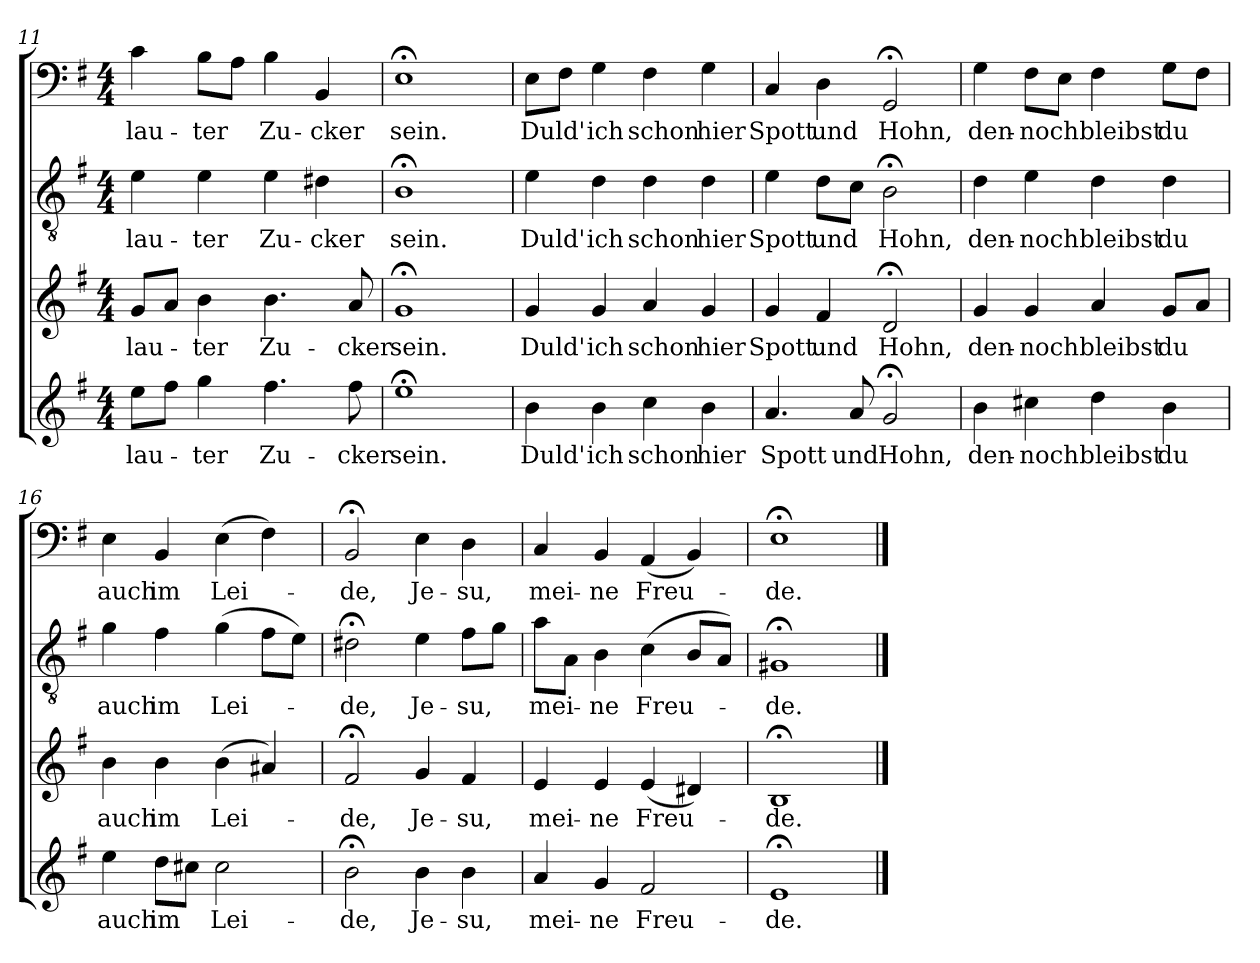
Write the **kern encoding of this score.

**kern	**text	**kern	**text	**kern	**text	**kern	**text
*part4	*part4	*part3	*part3	*part2	*part2	*part1	*part1
*staff4	*staff4	*staff3	*staff3	*staff2	*staff2	*staff1	*staff1
*clefG2	*	*clefG2	*	*clefGv2	*	*clefF4	*
*k[f#]	*	*k[f#]	*	*k[f#]	*	*k[f#]	*
*e:	*	*e:	*	*e:	*	*e:	*
*M4/4	*	*M4/4	*	*M4/4	*	*M4/4	*
=11	=11	=11	=11	=11	=11	=11	=11
8ee\L	lau-	8g/L	lau-	4e\	lau-	4c\	lau-
8ff#\J	.	8a/J	.	.	.	.	.
4gg\	-ter	4b\	-ter	4e\	-ter	8B\L	-ter
.	.	.	.	.	.	8A\J	.
4.ff#\	Zu-	4.b\	Zu-	4e\	Zu-	4B\	Zu-
.	.	.	.	4d#X\	-cker	4BB/	-cker
8ff#\	-cker	8a/	-cker	.	.	.	.
=12	=12	=12	=12	=12	=12	=12	=12
1ee;<\	sein.	1g;</	sein.	1B;<\	sein.	1E;<\	sein.
=13	=13	=13	=13	=13	=13	=13	=13
4b\	Duld'	4g/	Duld'	4e\	Duld'	8E\L	Duld'
.	.	.	.	.	.	8F#\J	.
4b\	ich	4g/	ich	4d\	ich	4G\	ich
4cc\	schon	4a/	schon	4d\	schon	4F#\	schon
4b\	hier	4g/	hier	4d\	hier	4G\	hier
=14	=14	=14	=14	=14	=14	=14	=14
4.a/	Spott	4g/	Spott	4e\	Spott	4C/	Spott
.	.	4f#/	und	8d\L	und	4D\	und
8a/	und	.	.	8c\J	.	.	.
2g;</	Hohn,	2d;</	Hohn,	2B;<\	Hohn,	2GG;</	Hohn,
=15	=15	=15	=15	=15	=15	=15	=15
4b\	den-	4g/	den-	4d\	den-	4G\	den-
4cc#X\	-noch	4g/	-noch	4e\	-noch	8F#\L	-noch
.	.	.	.	.	.	8E\J	.
4dd\	bleibst	4a/	bleibst	4d\	bleibst	4F#\	bleibst
4b\	du	8g/L	du	4d\	du	8G\L	du
.	.	8a/J	.	.	.	8F#\J	.
=16	=16	=16	=16	=16	=16	=16	=16
4ee\	auch	4b\	auch	4g\	auch	4E\	auch
8dd\L	im	4b\	im	4f#\	im	4BB/	im
8cc#X\J	.	.	.	.	.	.	.
2cc#\	Lei-	(4b\	Lei-	(4g\	Lei-	(4E\	Lei-
.	.	4a#X/)	.	8f#\L	.	4F#\)	.
.	.	.	.	8e\J)	.	.	.
=17	=17	=17	=17	=17	=17	=17	=17
2b;<\	-de,	2f#;</	-de,	2d#X;<\	-de,	2BB;</	-de,
4b\	Je-	4g/	Je-	4e\	Je-	4E\	Je-
4b\	-su,	4f#/	-su,	8f#\L	-su,	4D\	-su,
.	.	.	.	8g\J	.	.	.
=18	=18	=18	=18	=18	=18	=18	=18
4a/	mei-	4e/	mei-	8a\L	mei-	4C/	mei-
.	.	.	.	8A\J	.	.	.
4g/	-ne	4e/	-ne	4B\	-ne	4BB/	-ne
2f#/	Freu-	(4e/	Freu-	(4c\	Freu-	(4AA/	Freu-
.	.	4d#X/)	.	8B/L	.	4BB/)	.
.	.	.	.	8A/J)	.	.	.
=19	=19	=19	=19	=19	=19	=19	=19
1e;</	-de.	1B;</	-de.	1G#X;</	-de.	1E;</	-de.
==	==	==	==	==	==	==	==
*-	*-	*-	*-	*-	*-	*-	*-
